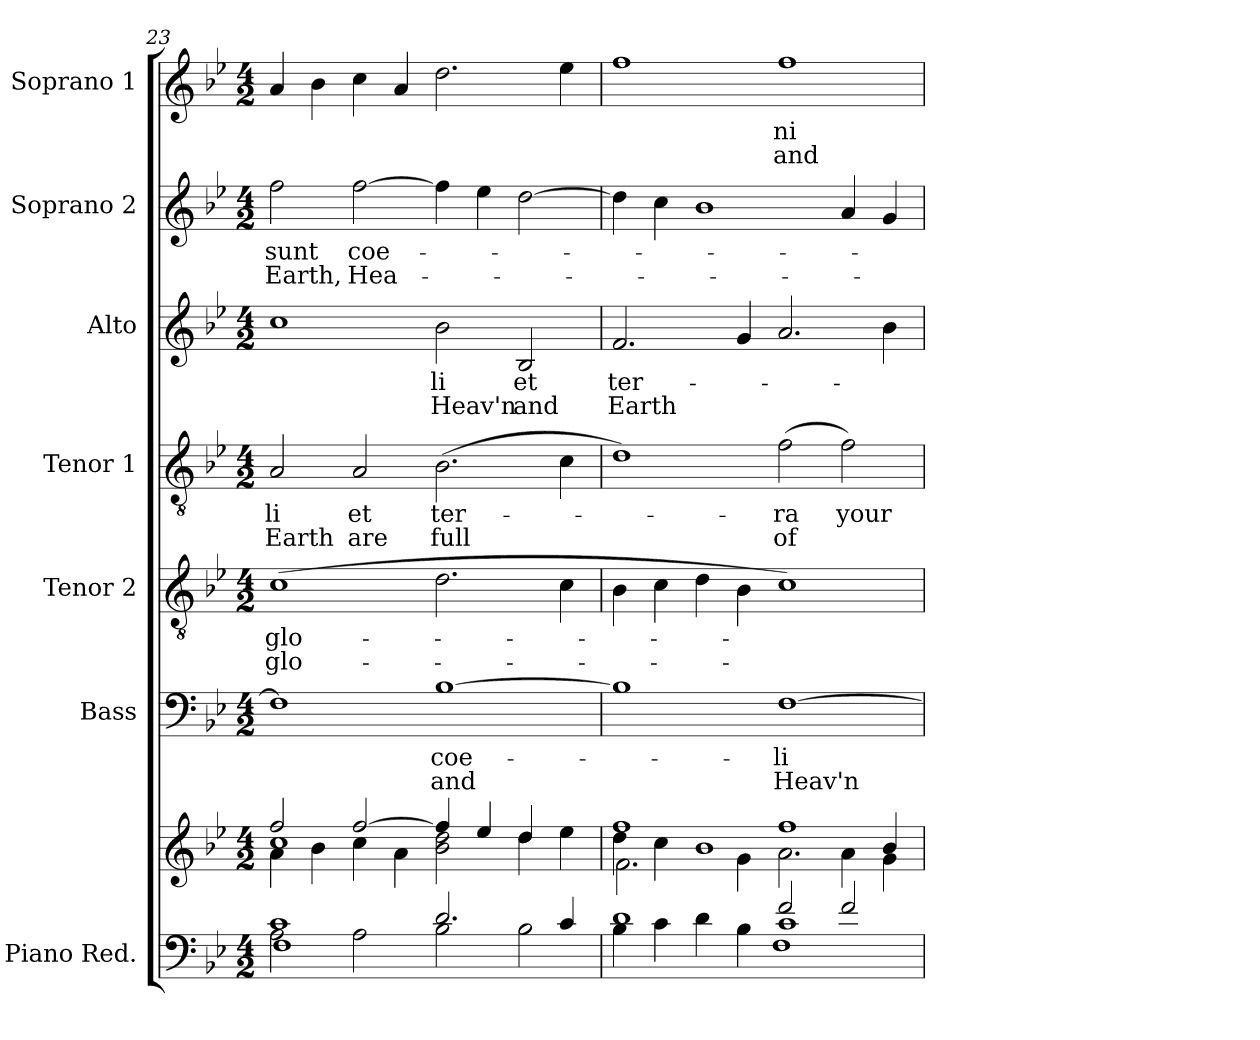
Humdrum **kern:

**kern	**kern	**kern	**text	**text	**kern	**text	**text	**kern	**text	**text	**kern	**text	**text	**kern	**text	**text	**kern	**text	**text
*part7	*part7	*part6	*part6	*part6	*part5	*part5	*part5	*part4	*part4	*part4	*part3	*part3	*part3	*part2	*part2	*part2	*part1	*part1	*part1
*staff8	*staff7	*staff6	*staff6	*staff6	*staff5	*staff5	*staff5	*staff4	*staff4	*staff4	*staff3	*staff3	*staff3	*staff2	*staff2	*staff2	*staff1	*staff1	*staff1
*I"Piano Red.	*	*I"Bass	*	*	*I"Tenor 2	*	*	*I"Tenor 1	*	*	*I"Alto	*	*	*I"Soprano 2	*	*	*I"Soprano 1	*	*
*	*	*I'B	*	*	*I'T2	*	*	*I'T1	*	*	*I'A	*	*	*I'S2	*	*	*I'S1	*	*
*clefF4	*clefG2	*clefF4	*	*	*clefGv2	*	*	*clefGv2	*	*	*clefG2	*	*	*clefG2	*	*	*clefG2	*	*
*	*	*	*	*	*ITrd7c12	*	*	*ITrd7c12	*	*	*	*	*	*	*	*	*	*	*
*k[b-e-]	*k[b-e-]	*k[b-e-]	*	*	*k[b-e-]	*	*	*k[b-e-]	*	*	*k[b-e-]	*	*	*k[b-e-]	*	*	*k[b-e-]	*	*
*B-:	*B-:	*B-:	*	*	*B-:	*	*	*B-:	*	*	*B-:	*	*	*B-:	*	*	*B-:	*	*
*M4/2	*M4/2	*M4/2	*	*	*M4/2	*	*	*M4/2	*	*	*M4/2	*	*	*M4/2	*	*	*M4/2	*	*
=23	=23	=23	=23	=23	=23	=23	=23	=23	=23	=23	=23	=23	=23	=23	=23	=23	=23	=23	=23
*^	*^	*	*	*	*	*	*	*	*	*	*	*	*	*	*	*	*	*	*
*	*^	*	*^	*	*	*	*	*	*	*	*	*	*	*	*	*	*	*	*	*	*
!	!	!	!	!	!	!	!	!	!	!LO:LY:b:color=#000000	!LO:LY:b:color=#000000	!	!	!	!	!	!	!	!	!	!	!	!
!	!	!	!	!	!	!	!	!	!	!	!	!	!LO:LY:b:color=#000000	!LO:LY:b:color=#000000	!	!	!	!	!	!	!	!	!
!	!	!	!	!	!	!	!	!	!	!	!	!	!	!	!	!	!	!	!LO:LY:b:color=#000000	!LO:LY:b:color=#000000	!	!	!
1ci	2Ai\	1Fi	2ffi/	4ai\	1cci	1Fi]	.	.	(1Ci	glo-	glo-	2AAi/	-li	Earth	1cci	.	.	2ffi\	sunt	Earth,	4ai/	.	.
.	.	.	.	4b-i\	.	.	.	.	.	.	.	.	.	.	.	.	.	.	.	.	4b-i\	.	.
!	!	!	!	!	!	!	!	!	!	!	!	!	!LO:LY:b:color=#000000	!LO:LY:b:color=#000000	!	!	!	!	!	!	!	!	!
!	!	!	!	!	!	!	!	!	!	!	!	!	!	!	!	!	!	!	!LO:LY:b:color=#000000	!LO:LY:b:color=#000000	!	!	!
.	2Ai\	.	[>2ffi/	4cci\	.	.	.	.	.	.	.	2AAi/	et	are	.	.	.	[>2ffi\	coe-	Hea-	4cci\	.	.
.	.	.	.	4ai\	.	.	.	.	.	.	.	.	.	.	.	.	.	.	.	.	4ai/	.	.
!	!	!	!	!	!	!	!LO:LY:b:color=#000000	!LO:LY:b:color=#000000	!	!	!	!	!	!	!	!	!	!	!	!	!	!	!
!	!	!	!	!	!	!	!	!	!	!	!	!	!LO:LY:b:color=#000000	!LO:LY:b:color=#000000	!	!	!	!	!	!	!	!	!
!	!	!	!	!	!	!	!	!	!	!	!	!	!	!	!	!LO:LY:b:color=#000000	!LO:LY:b:color=#000000	!	!	!	!	!	!
2.di/	2B-i\	1ryy	4ffi/]	2b-i\ 2ddi	1ryy	[>1B-i	coe-	and	2.Di\	.	.	(2.BB-i\	ter-	full	2b-i\	-li	Heav'n	4ffi\]	.	.	2.ddi\	.	.
.	.	.	4ee-i/	.	.	.	.	.	.	.	.	.	.	.	.	.	.	4ee-i\	.	.	.	.	.
!	!	!	!	!	!	!	!	!	!	!	!	!	!	!	!	!LO:LY:b:color=#000000	!LO:LY:b:color=#000000	!	!	!	!	!	!
.	2B-i\	.	4ddi/	4ddi\	.	.	.	.	.	.	.	.	.	.	2B-i/	et	and	[>2ddi\	.	.	.	.	.
4ci/	.	.	4ee-i\	4ryy	.	.	.	.	4Ci\	.	.	4Ci\	.	.	.	.	.	.	.	.	4ee-i\	.	.
=24	=24	=24	=24	=24	=24	=24	=24	=24	=24	=24	=24	=24	=24	=24	=24	=24	=24	=24	=24	=24	=24	=24	=24
!	!	!	!	!	!	!	!	!	!	!	!	!	!	!	!	!LO:LY:b:color=#000000	!LO:LY:b:color=#000000	!	!	!	!	!	!
1di	4B-i\	1ryy	1ffi	4ddi\	2.fi\	1B-i]	.	.	4BB-i\	.	.	1Di)	.	.	2.fi/	ter-	Earth	4ddi\]	.	.	1ffi	.	.
.	4ci\	.	.	4cci\	.	.	.	.	4Ci\	.	.	.	.	.	.	.	.	4cci\	.	.	.	.	.
.	4di\	.	.	1b-i	.	.	.	.	4Di\	.	.	.	.	.	.	.	.	1b-i	.	.	.	.	.
.	4B-i\	.	.	.	4gi\	.	.	.	4BB-i\	.	.	.	.	.	4gi/	.	.	.	.	.	.	.	.
!	!	!	!	!	!	!	!LO:LY:b:color=#000000	!LO:LY:b:color=#000000	!	!	!	!	!	!	!	!	!	!	!	!	!	!	!
!	!	!	!	!	!	!	!	!	!	!	!	!	!LO:LY:b:color=#000000	!LO:LY:b:color=#000000	!	!	!	!	!	!	!	!	!
!	!	!	!	!	!	!	!	!	!	!	!	!	!	!	!	!	!	!	!	!	!	!LO:LY:b:color=#000000	!LO:LY:b:color=#000000
2fi/	1ci	1Fi	1ffi	.	2.ai\	[>1Fi	-li-	Heav'n	1Ci)	.	.	(2Fi\	-ra	of	2.ai/	.	.	.	.	.	1ffi	-ni	and
!	!	!	!	!	!	!	!	!	!	!	!	!	!LO:LY:b:color=#000000	!	!	!	!	!	!	!	!	!	!
2fi/	.	.	.	4ai\	.	.	.	.	.	.	.	2Fi\)	your	.	.	.	.	4ai/	.	.	.	.	.
.	.	.	.	4gi\	4b-i/	.	.	.	.	.	.	.	.	.	4b-i\	.	.	4gi/	.	.	.	.	.
*v	*v	*v	*	*	*	*	*	*	*	*	*	*	*	*	*	*	*	*	*	*	*	*	*
*	*v	*v	*v	*	*	*	*	*	*	*	*	*	*	*	*	*	*	*	*	*	*
=	=	=	=	=	=	=	=	=	=	=	=	=	=	=	=	=	=	=	=
*-	*-	*-	*-	*-	*-	*-	*-	*-	*-	*-	*-	*-	*-	*-	*-	*-	*-	*-	*-
